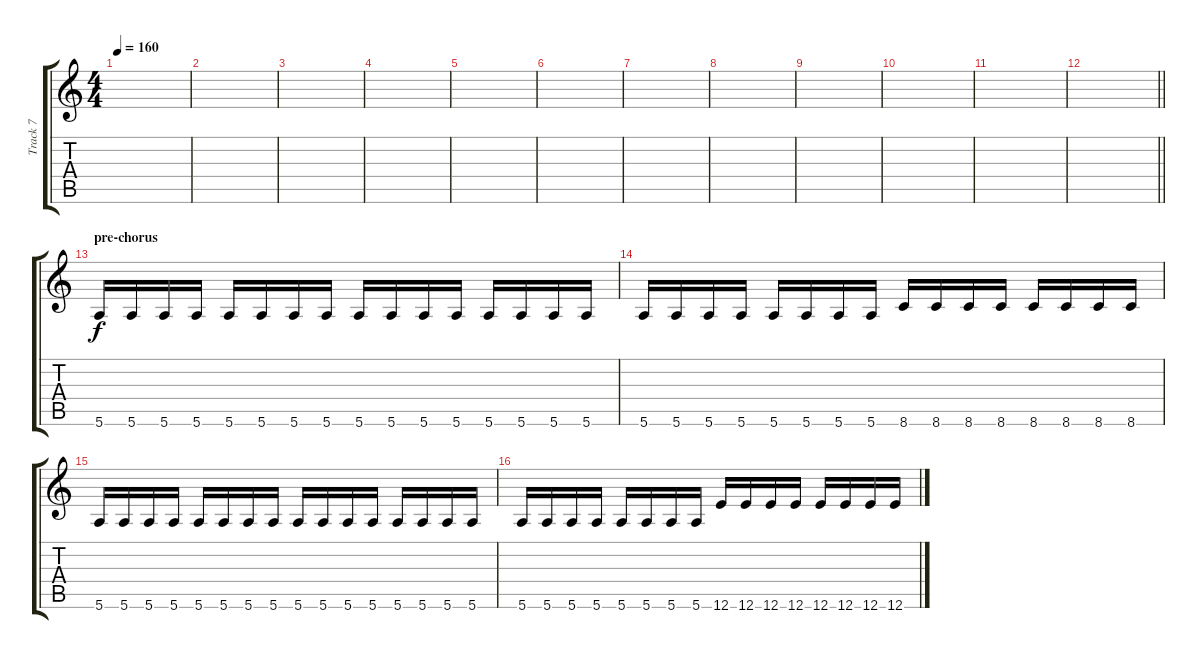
\track ("Track 7" "Track 7") {instrument distortionguitar}
\staff {score tabs}
\tuning (E4 B3 G3 D3 A2 E2) {hide}
\ts (4 4)
\tempo 160
\clef g2
\ks c
|
|
|
|
|
|
|
|
|
|
|
\barLineRight lightlight
|
\section ("" "pre-chorus")
5.6.16 5.6.16 5.6.16 5.6.16 5.6.16 5.6.16 5.6.16 5.6.16 5.6.16 5.6.16 5.6.16 5.6.16 5.6.16 5.6.16 5.6.16 5.6.16 |
5.6.16 5.6.16 5.6.16 5.6.16 5.6.16 5.6.16 5.6.16 5.6.16 8.6.16 8.6.16 8.6.16 8.6.16 8.6.16 8.6.16 8.6.16 8.6.16 |
5.6.16 5.6.16 5.6.16 5.6.16 5.6.16 5.6.16 5.6.16 5.6.16 5.6.16 5.6.16 5.6.16 5.6.16 5.6.16 5.6.16 5.6.16 5.6.16 |
5.6.16 5.6.16 5.6.16 5.6.16 5.6.16 5.6.16 5.6.16 5.6.16 12.6.16 12.6.16 12.6.16 12.6.16 12.6.16 12.6.16 12.6.16 12.6.16
